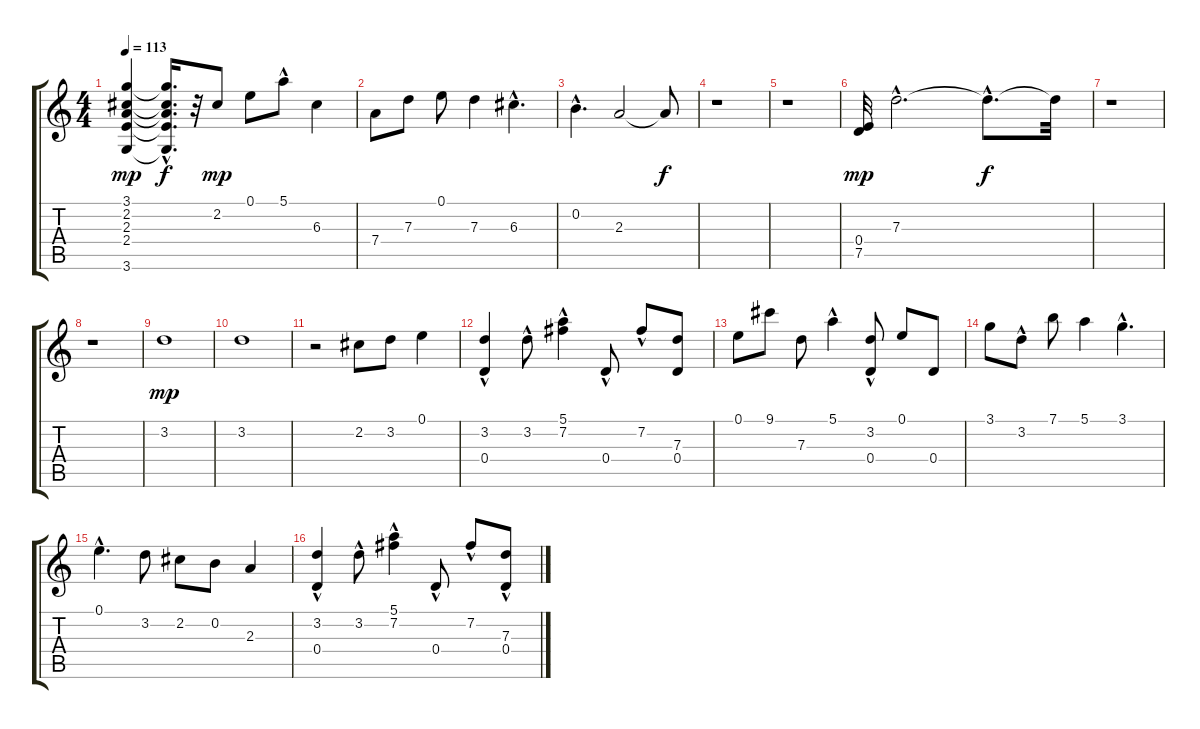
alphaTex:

\track "" {instrument electricguitarclean}
\staff {score tabs}
\tuning (E4 B3 G3 D3 A2 E2) {hide}
\ts (4 4)
\tempo 113
\clef g2
\ks c
(3.1 2.2 2.3 2.4 3.6).4{dy mp} (3.1{hac t} 2.2{hac t} 2.3{hac t} 2.4{hac t} 3.6{hac t}).16{d dy f} r.32 2.2.8{dy mp} 0.1.8 5.1{hac}.8 6.3.4 |
7.4.8 7.3.8 0.1.8 7.3.4 6.3{hac}.4{d} |
0.2{hac}.4{d} 2.3.2 2.3{t}.8{dy f} |
r.1 |
r.1 |
(0.4 7.5).32{dy mp} 7.3{hac}.2{d} 7.3{hac t}.8{d dy f} 7.3{t}.32 |
r.1 |
r.1 |
3.2.1{dy mp} |
3.2.1 |
r.2 2.2.8 3.2.8 0.1.4 |
(3.2{hac} 0.4).4 3.2{hac}.8 (5.1{hac} 7.2).4 0.4{hac}.8 7.2{hac}.8 (7.3 0.4).8 |
0.1.8 9.1.8 7.3.8 5.1{hac}.4 (3.2 0.4{hac}).8 0.1.8 0.4.8 |
3.1.8 3.2{hac}.8 7.1.8 5.1.4 3.1{hac}.4{d} |
0.1{hac}.4{d} 3.2.8 2.2.8 0.2.8 2.3.4 |
(3.2{hac} 0.4).4 3.2{hac}.8 (5.1{hac} 7.2).4 0.4{hac}.8 7.2{hac}.8 (7.3 0.4{hac}).8
